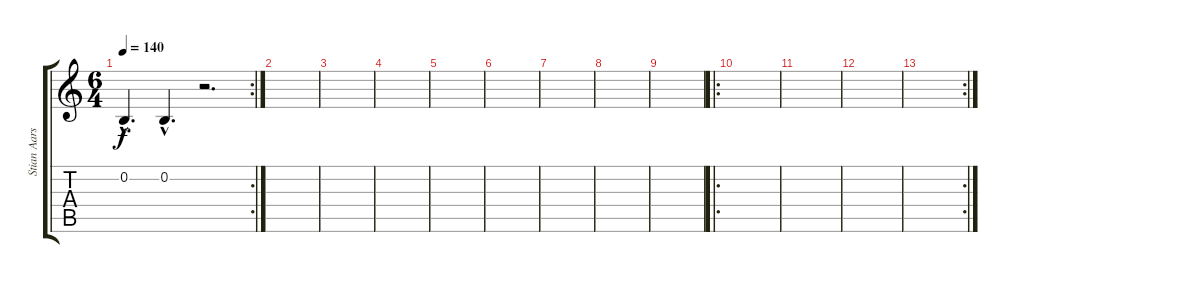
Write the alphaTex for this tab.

\track ("Stian Aarstad" "Stian Aars") {instrument electricgrandpiano}
\staff {score tabs}
\tuning (E4 B3 G3 D3 A2 E2) {hide}
\rc 2
\ts (6 4)
\tempo 140
\clef g2
\ks c
0.2{hac t}.4{d dy f} 0.2{hac}.4{d} r.2{d} |
|
|
|
|
|
|
|
|
\ro
|
|
|
\rc 2
